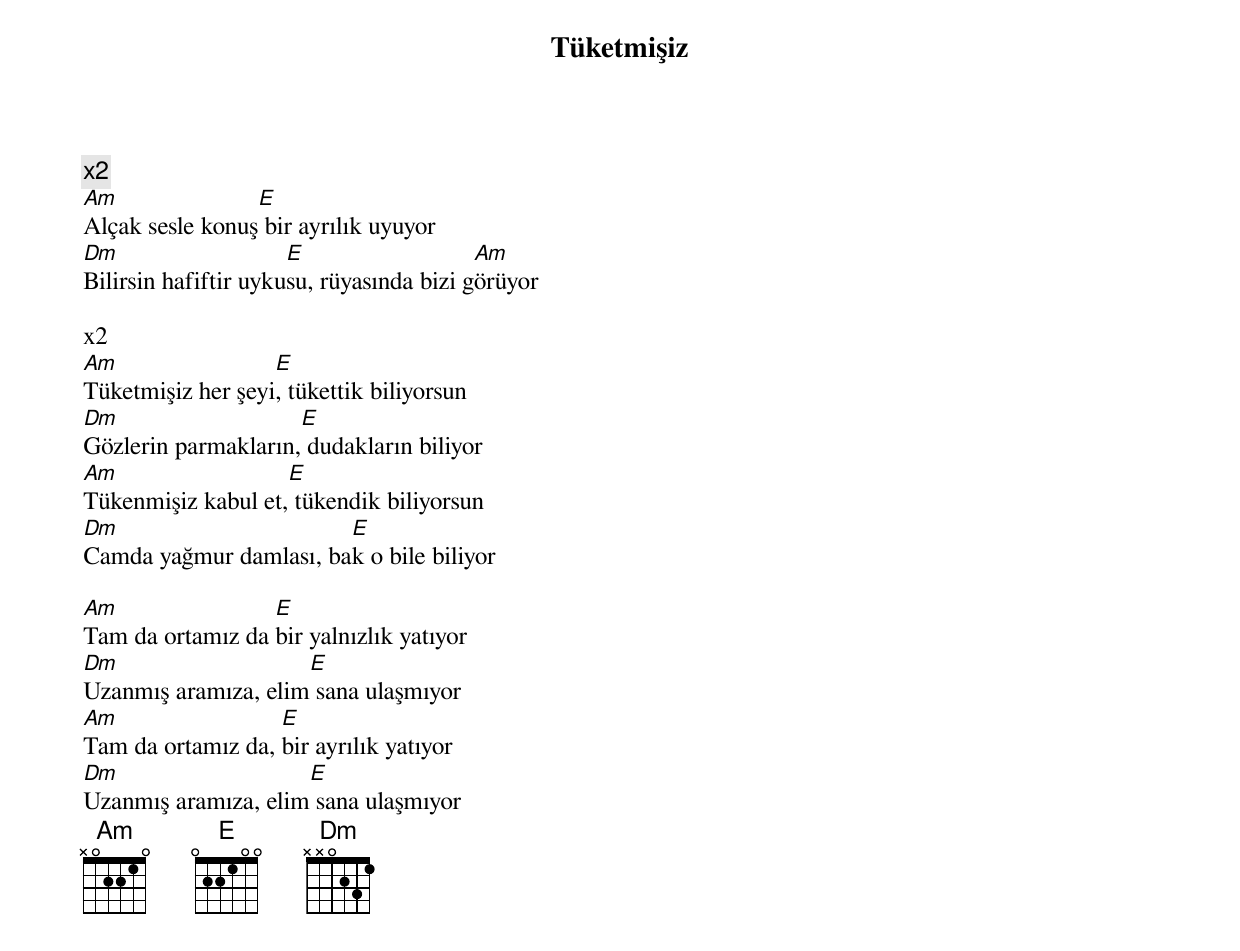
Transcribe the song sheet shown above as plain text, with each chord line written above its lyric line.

{title: Tüketmişiz}
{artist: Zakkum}

x2
Am               E
Alçak sesle konuş bir ayrılık uyuyor
Dm                    E                   Am
Bilirsin hafiftir uykusu, rüyasında bizi görüyor

x2
Am                 E
Tüketmişiz her şeyi, tükettik biliyorsun
Dm                   E
Gözlerin parmakların, dudakların biliyor
Am                  E
Tükenmişiz kabul et, tükendik biliyorsun
Dm                      E
Camda yağmur damlası, bak o bile biliyor

Am                E
Tam da ortamız da bir yalnızlık yatıyor
Dm                   E
Uzanmış aramıza, elim sana ulaşmıyor
Am                 E
Tam da ortamız da, bir ayrılık yatıyor
Dm                   E
Uzanmış aramıza, elim sana ulaşmıyor
